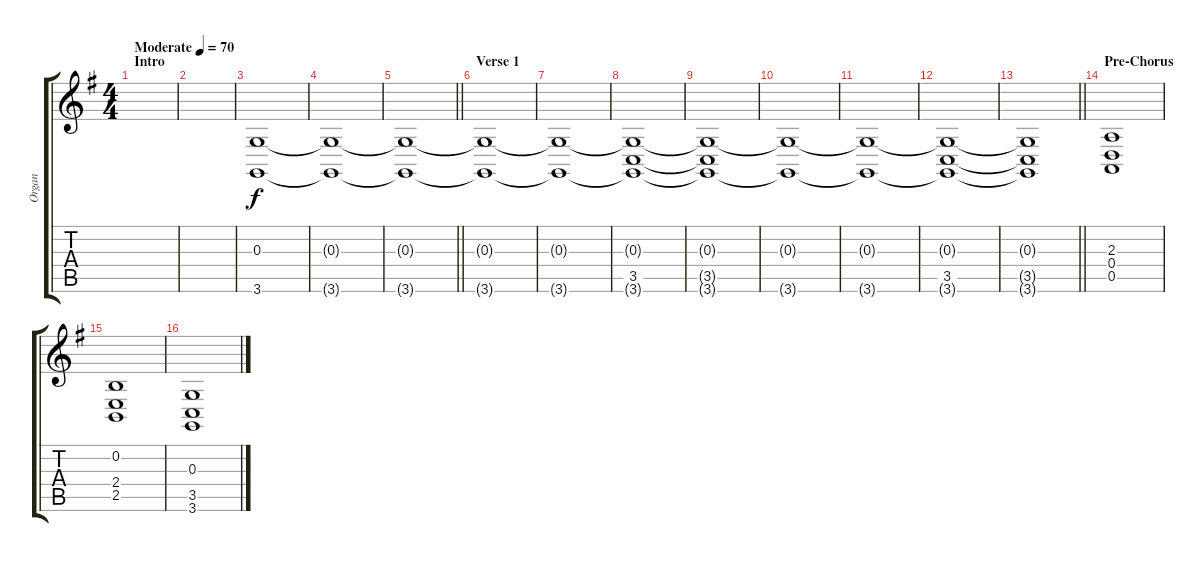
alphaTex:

\track ("Organ" "Organ") {instrument churchorgan}
\staff {score tabs}
\tuning (E4 B3 G3 D3 A2 E2) {hide}
\ts (4 4)
\section ("" "Intro")
\tempo (70 "Moderate")
\clef g2
\ks g
|
|
(0.3 3.6).1{volume 8} |
(0.3{t} 3.6{t}).1 |
\barLineRight lightlight
(0.3{t} 3.6{t}).1 |
\section ("" "Verse 1")
(0.3{t} 3.6{t}).1 |
(0.3{t} 3.6{t}).1 |
(0.3{t} 3.5 3.6{t}).1 |
(0.3{t} 3.5{t} 3.6{t}).1 |
(0.3{t} 3.6{t}).1 |
(0.3{t} 3.6{t}).1 |
(0.3{t} 3.5 3.6{t}).1 |
\barLineRight lightlight
(0.3{t} 3.5{t} 3.6{t}).1 |
\section ("" "Pre-Chorus")
(2.3 0.4 0.5).1 |
(0.2 2.4 2.5).1 |
(0.3 3.5 3.6).1
